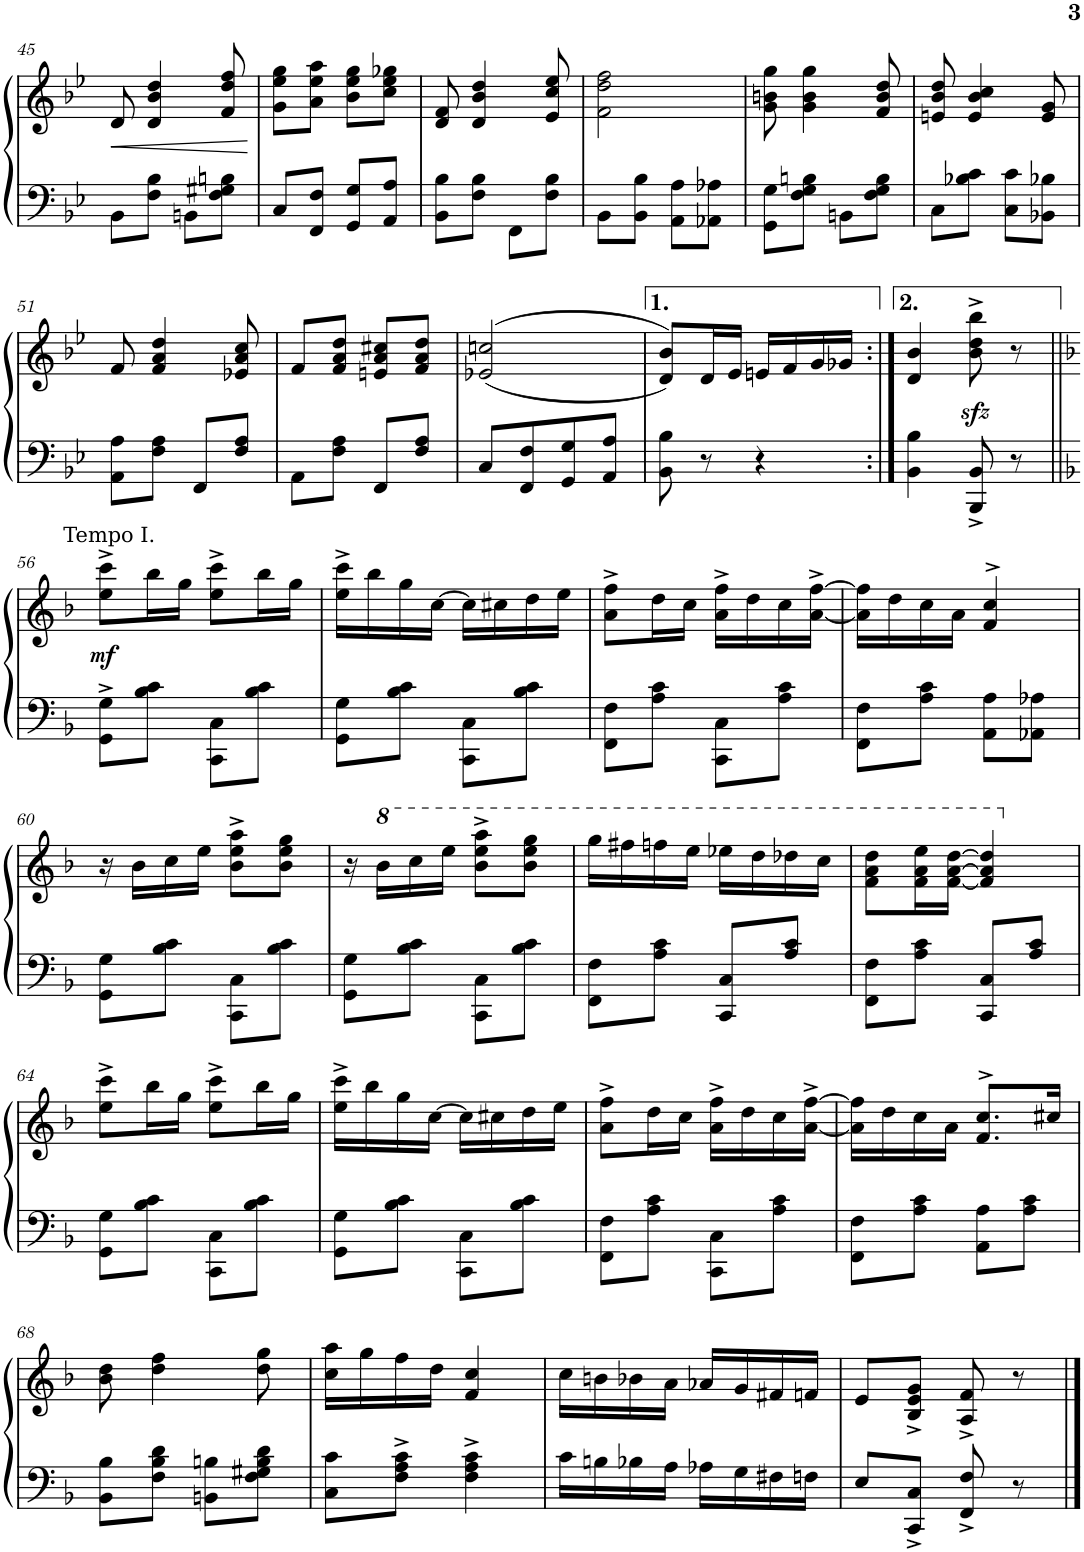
**kern	**kern	**dynam
*part1	*part1	*part1
*staff2	*staff1	*staff1/2
*I"Piano	*	*
*I'Pno.	*	*
!!LO:PB:g=z
*clefF4	*clefG2	*
*k[b-e-]	*k[b-e-]	*
*M2/4	*M2/4	*
=45	=45	=45
!	!	!LO:HP:b
8BB-\L	8d/	<
8F\ 8B-\J	4d/ 4b-/ 4dd/	.
8BBn\L	.	.
8F\ 8G#X\ 8Bn\J	8f/ 8dd/ 8ff/	.
.	.	[
=46	=46	=46
8C/L	8g\ 8ee-\ 8gg\L	.
8FF/ 8F/J	8a\ 8ee-\ 8aa\J	.
8GG/ 8G/L	8b-\ 8ee-\ 8gg\L	.
8AA/ 8A/J	8cc\ 8ee-\ 8gg-X\J	.
=47	=47	=47
8BB-\ 8B-\L	8d/ 8f/	.
8F\ 8B-\J	4d/ 4b-/ 4dd/	.
8FF\L	.	.
8F\ 8B-\J	8e-/ 8cc/ 8ee-/	.
=48	=48	=48
8BB-\L	2f\ 2dd\ 2ff\	.
8BB-\ 8B-\J	.	.
8AA\ 8A\L	.	.
8AA-X\ 8A-X\J	.	.
=49	=49	=49
8GG\ 8G\L	8g\ 8bn\ 8gg\	.
8F\ 8G\ 8Bn\J	4g\ 4b\ 4gg\	.
8BBn\L	.	.
8F\ 8G\ 8B\J	8f/ 8b/ 8dd/	.
=50	=50	=50
8C\L	8en/ 8b-/ 8dd/	.
8B-X\ 8c\J	4e/ 4b-/ 4cc/	.
8C\ 8c\L	.	.
8BB-X\ 8B-X\J	8e/ 8g/	.
!!LO:LB:g=z
=51	=51	=51
8AA\ 8A\L	8f/	.
8F\ 8A\J	4f/ 4a/ 4dd/	.
8FF/L	.	.
8F/ 8A/J	8e-X/ 8a/ 8cc/	.
=52	=52	=52
8AA\L	8f/L	.
8F\ 8A\J	8f/ 8a/ 8dd/J	.
8FF/L	8en/ 8a/ 8cc#X/L	.
8F/ 8A/J	8f/ 8a/ 8dd/J	.
=53	=53	=53
8C/L	((>2e-X/ 2ccn/	.
8FF/ 8F/	.	.
8GG/ 8G/	.	.
8AA/ 8A/J	.	.
=54	=54	=54
8BB-\ 8B-\	8d/ 8b-/L))	.
8r	16d/L	.
.	16e-/JJ	.
4r	16en/LL	.
.	16f/	.
.	16g/	.
.	16g-X/JJ	.
=55:|!	=55:|!	=55:|!
4BB-\ 4B-\	4d/ 4b-/	.
8BBB-/^ 8BB-/^	8b-\zz<^ 8dd\zz<^ 8bb-\zz<^	.
8r	8r	.
!!LO:LB:g=z
=56||	=56||	=56||
*k[b-]	*k[b-]	*
!	!LO:TX:a:t=Tempo I.	!
!	!	!LO:DY:b
8GG\^ 8G\^L	8ee\^ 8ccc\^L	mf
8B-\ 8c\J	16bb-\L	.
.	16gg\JJ	.
8CC\ 8C\L	8ee\^ 8ccc\^L	.
8B-\ 8c\J	16bb-\L	.
.	16gg\JJ	.
=57	=57	=57
8GG\ 8G\L	16ee\^ 16ccc\^LL	.
.	16bb-\	.
8B-\ 8c\J	16gg\	.
.	[16cc\JJ	.
8CC\ 8C\L	16cc\LL]	.
.	16cc#X\	.
8B-\ 8c\J	16dd\	.
.	16ee\JJ	.
=58	=58	=58
8FF\ 8F\L	8a\^ 8ff\^L	.
8A\ 8c\J	16dd\L	.
.	16cc\JJ	.
8CC\ 8C\L	16a\^ 16ff\^LL	.
.	16dd\	.
8A\ 8c\J	16cc\	.
.	[16a\^ [16ff\^JJ	.
=59	=59	=59
8FF\ 8F\L	16a\] 16ff\]LL	.
.	16dd\	.
8A\ 8c\J	16cc\	.
.	16a\JJ	.
8AA\ 8A\L	4f/^> 4cc/^>	.
8AA-X\ 8A-X\J	.	.
!!LO:LB:g=z
=60	=60	=60
8GG\ 8G\L	16r	.
.	16b-\LL	.
8B-\ 8c\J	16cc\	.
.	16ee\JJ	.
8CC\ 8C\L	8b-\^ 8ee\^ 8aa\^L	.
8B-\ 8c\J	8b-\ 8ee\ 8gg\J	.
=61	=61	=61
8GG\ 8G\L	16r	.
*	*8va	*
.	16bb-\LL	.
8B-\ 8c\J	16ccc\	.
.	16eee\JJ	.
8CC\ 8C\L	8bb-\^ 8eee\^ 8aaa\^L	.
8B-\ 8c\J	8bb-\ 8eee\ 8ggg\J	.
=62	=62	=62
8FF\ 8F\L	16ggg\LL	.
.	16fff#X\	.
8A\ 8c\J	16fffn\	.
.	16eee\JJ	.
8CC/ 8C/L	16eee-X\LL	.
.	16ddd\	.
8A/ 8c/J	16ddd-X\	.
.	16ccc\JJ	.
=63	=63	=63
8FF\ 8F\L	8ff\ 8aa\ 8ddd\L	.
8A\ 8c\J	16ff\ 16aa\ 16eee\L	.
.	[16ff\ [16aa\ [16ddd\JJ	.
8CC/ 8C/L	4ff/] 4aa/] 4ddd/]	.
8A/ 8c/J	.	.
!!LO:LB:g=z
=64	=64	=64
*	*X8va	*
8GG\ 8G\L	8ee\^ 8ccc\^L	.
8B-\ 8c\J	16bb-\L	.
.	16gg\JJ	.
8CC\ 8C\L	8ee\^ 8ccc\^L	.
8B-\ 8c\J	16bb-\L	.
.	16gg\JJ	.
=65	=65	=65
8GG\ 8G\L	16ee\^ 16ccc\^LL	.
.	16bb-\	.
8B-\ 8c\J	16gg\	.
.	[16cc\JJ	.
8CC\ 8C\L	16cc\LL]	.
.	16cc#X\	.
8B-\ 8c\J	16dd\	.
.	16ee\JJ	.
=66	=66	=66
8FF\ 8F\L	8a\^ 8ff\^L	.
8A\ 8c\J	16dd\L	.
.	16cc\JJ	.
8CC\ 8C\L	16a\^ 16ff\^LL	.
.	16dd\	.
8A\ 8c\J	16cc\	.
.	[16a\^ [16ff\^JJ	.
=67	=67	=67
8FF\ 8F\L	16a\] 16ff\]LL	.
.	16dd\	.
8A\ 8c\J	16cc\	.
.	16a\JJ	.
8AA\ 8A\L	8.f/^> 8.cc/^>L	.
8A\ 8c\J	.	.
.	16cc#X/Jk	.
!!LO:LB:g=z
=68	=68	=68
8BB-\ 8B-\L	8b-\ 8dd\	.
8F\ 8B-\ 8d\J	4dd\ 4ff\	.
8BBn\ 8Bn\L	.	.
8F\ 8G#X\ 8B\ 8d\J	8dd\ 8gg\	.
=69	=69	=69
8C\ 8c\L	16cc\ 16aa\LL	.
.	16gg\	.
8F\^ 8A\^ 8c\^J	16ff\	.
.	16dd\JJ	.
4F\^ 4A\^ 4c\^	4f/ 4cc/	.
=70	=70	=70
16c\LL	16cc\LL	.
16Bn\	16bn\	.
16B-X\	16b-X\	.
16A\JJ	16a\JJ	.
16A-X\LL	16a-X/LL	.
16G\	16g/	.
16F#X\	16f#X/	.
16Fn\JJ	16fn/JJ	.
=71	=71	=71
8E/L	8e/L	.
8CC/^ 8C/^J	8B-/^ 8e/^ 8g/^J	.
8FF/^ 8F/^	8A/^ 8f/^	.
8r	8r	.
==	==	==
*-	*-	*-
